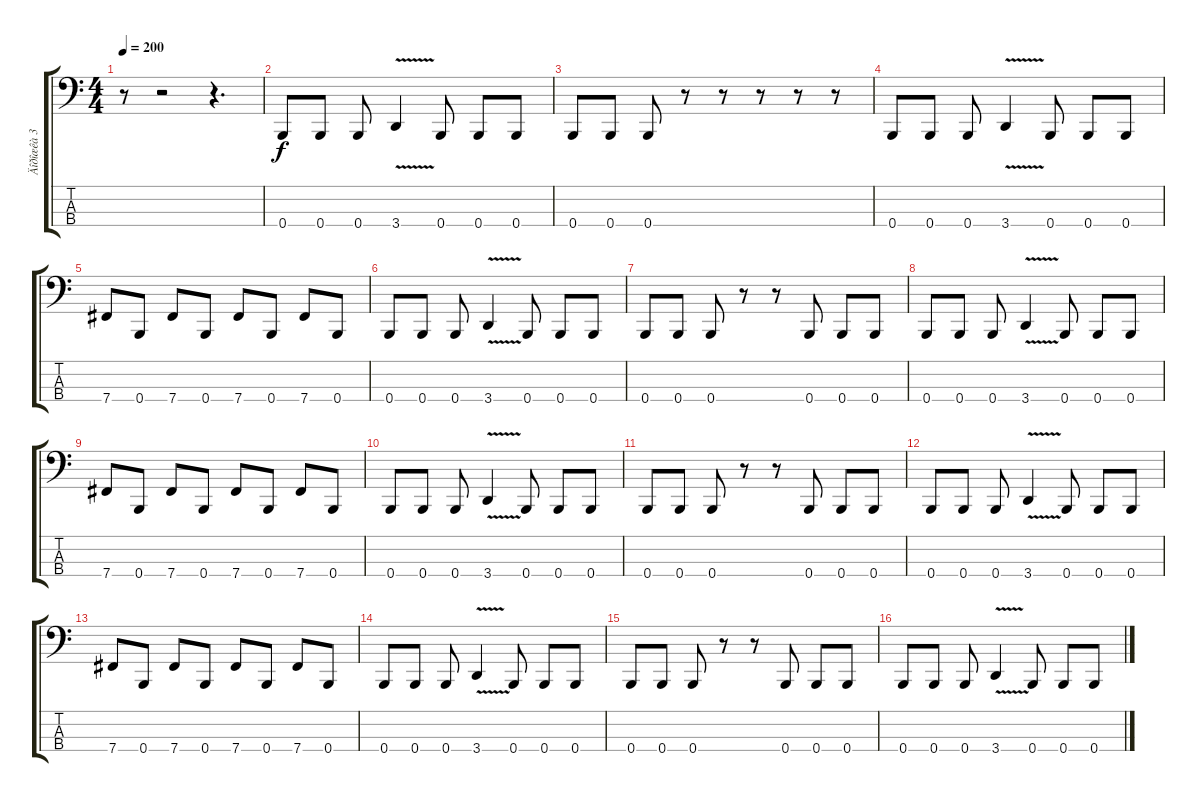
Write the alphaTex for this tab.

\track ("Äîðîæêà 3" "Äîðîæêà 3") {instrument electricbassfinger}
\staff {score tabs}
\tuning (E2 B1 Gb1 B0) {hide}
\ts (4 4)
\tempo 200
\clef f4
\ks c
r.8{dy f} r.2 r.4{d} |
0.4.8 0.4.8 0.4.8 3.4{v}.4 0.4.8 0.4.8 0.4.8 |
0.4.8 0.4.8 0.4.8 r.8 r.8 r.8 r.8 r.8 |
0.4.8 0.4.8 0.4.8 3.4{v}.4 0.4.8 0.4.8 0.4.8 |
7.4.8 0.4.8 7.4.8 0.4.8 7.4.8 0.4.8 7.4.8 0.4.8 |
0.4.8 0.4.8 0.4.8 3.4{v}.4 0.4.8 0.4.8 0.4.8 |
0.4.8 0.4.8 0.4.8 r.8 r.8 0.4.8 0.4.8 0.4.8 |
0.4.8 0.4.8 0.4.8 3.4{v}.4 0.4.8 0.4.8 0.4.8 |
7.4.8 0.4.8 7.4.8 0.4.8 7.4.8 0.4.8 7.4.8 0.4.8 |
0.4.8 0.4.8 0.4.8 3.4{v}.4 0.4.8 0.4.8 0.4.8 |
0.4.8 0.4.8 0.4.8 r.8 r.8 0.4.8 0.4.8 0.4.8 |
0.4.8 0.4.8 0.4.8 3.4{v}.4 0.4.8 0.4.8 0.4.8 |
7.4.8 0.4.8 7.4.8 0.4.8 7.4.8 0.4.8 7.4.8 0.4.8 |
0.4.8 0.4.8 0.4.8 3.4{v}.4 0.4.8 0.4.8 0.4.8 |
0.4.8 0.4.8 0.4.8 r.8 r.8 0.4.8 0.4.8 0.4.8 |
0.4.8 0.4.8 0.4.8 3.4{v}.4 0.4.8 0.4.8 0.4.8
